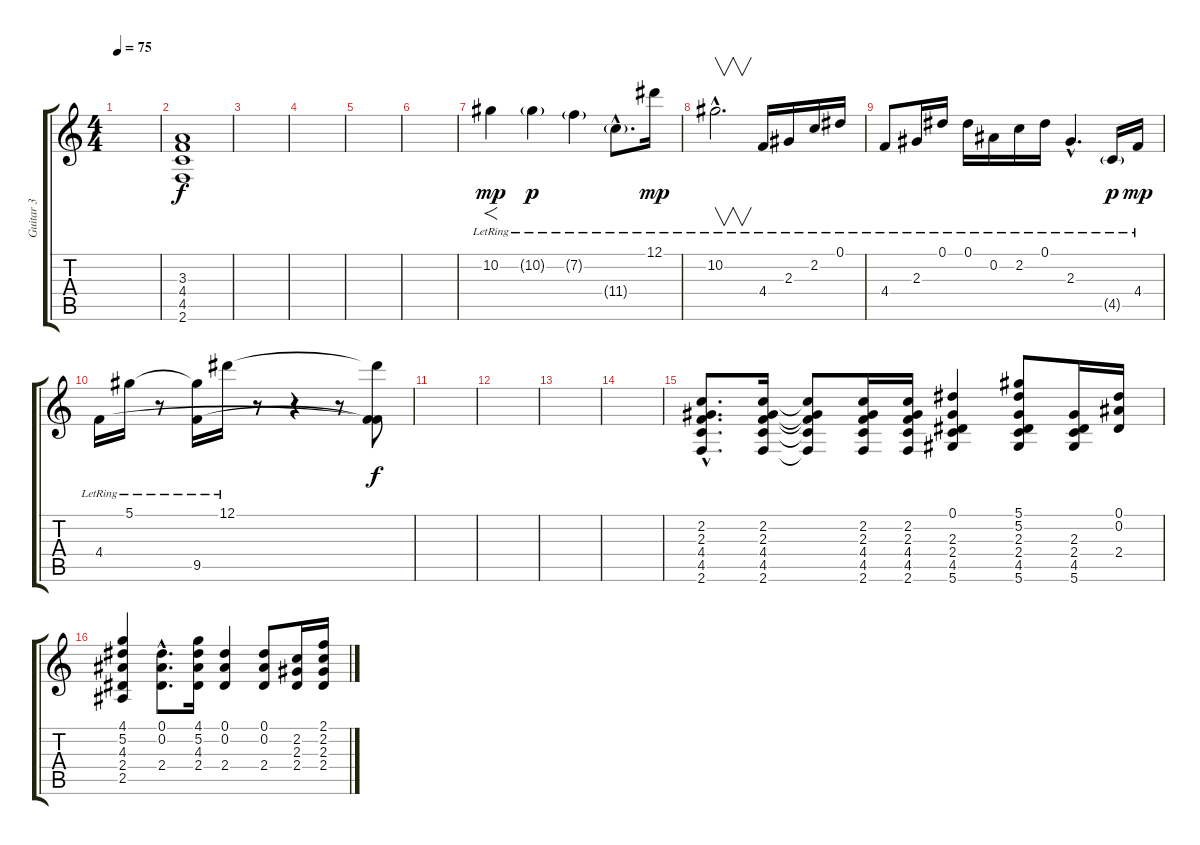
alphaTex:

\track ("Guitar 3" "Guitar 3") {instrument overdrivenguitar}
\staff {score tabs}
\tuning (Eb4 Bb3 Gb3 Db3 Ab2 Eb2) {hide}
\ts (4 4)
\tempo 75
\clef g2
\ks c
|
(3.3{t} 4.4{t} 4.5{t} 2.6{t}).1{dy f} |
|
|
|
|
10.2{lr}.4{f dy mp} 10.2{g lr}.4{dy p} 7.2{g lr}.4 11.4{g hac lr}.8{d} 12.1{lr}.16{dy mp} |
10.2{hac lr}.2{v d} 4.4{lr}.16 2.3{lr}.16 2.2{lr}.16 0.1{lr}.16 |
4.4{lr}.8 2.3{lr}.16 0.1{lr}.16 0.1{lr}.16 0.2{lr}.16 2.2{lr}.16 0.1{lr}.16 2.3{hac lr}.4{d} 4.5{g lr}.16{dy p} 4.4{lr}.16{dy mp} |
4.4{lr}.16 5.1{lr}.16 r.8 (5.1{t} 9.5{lr}).16 12.1{lr}.16 r.8 r.4 r.8 (12.1{t} 4.4{t} 9.5{t}).8{dy f} |
|
|
|
|
(2.2{hac} 2.3{hac} 4.4{hac} 4.5{hac} 2.6{hac}).8{d volume 13 instrument acousticguitarnylon} (2.2 2.3 4.4 4.5 2.6).16 (2.2{t} 2.3{t} 4.4{t} 4.5{t} 2.6{t}).8 (2.2 2.3 4.4 4.5 2.6).16 (2.2 2.3 4.4 4.5 2.6).16 (0.1 2.3 2.4 4.5 5.6).4 (5.1 5.2 2.3 2.4 4.5 5.6).8 (2.3 2.4 4.5 5.6).16 (0.1 0.2 2.4).16 |
(4.1 5.2 4.3 2.4 2.5).4 (0.1{hac} 0.2{hac} 2.4{hac}).8{d} (4.1 5.2 4.3 2.4).16 (0.1 0.2 2.4).4 (0.1 0.2 2.4).8 (2.2 2.3 2.4).16 (2.1 2.2 2.3 2.4).16
